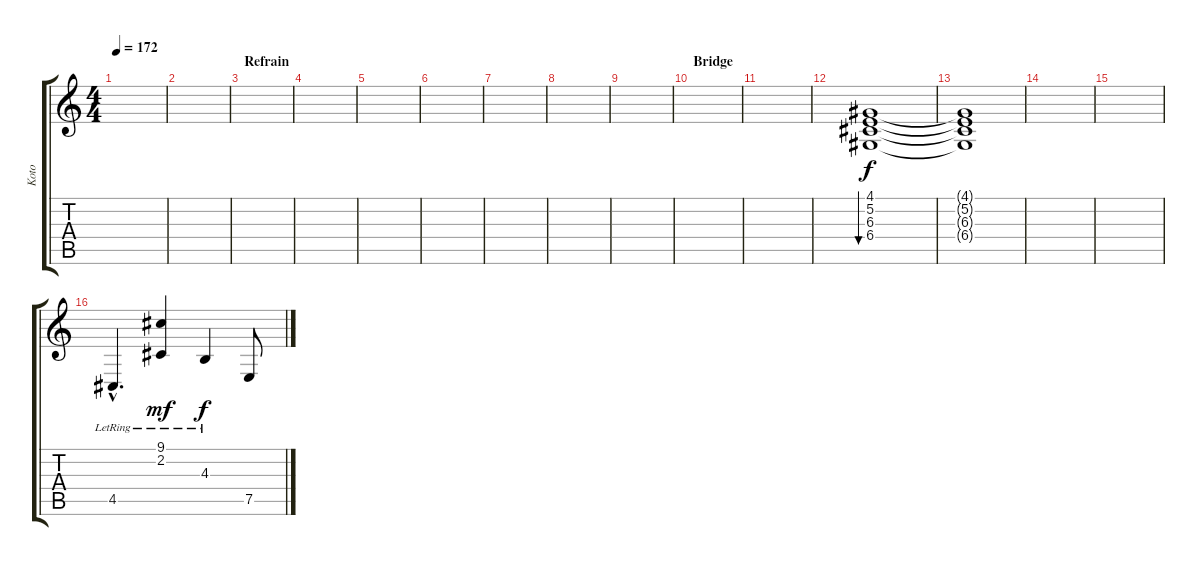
\track ("Koto" "Koto") {instrument koto}
\staff {score tabs}
\tuning (E4 B3 G3 D3 A2 E2) {hide}
\ts (4 4)
\tempo 172
\clef g2
\ks c
|
|
\section ("" "Refrain")
|
|
|
|
|
|
|
\section ("" "Bridge")
|
|
(4.1 5.2 6.3 6.4).1{bu 480} |
(4.1{t} 5.2{t} 6.3{t} 6.4{t}).1 |
|
|
4.5{hac lr}.4{d} (9.1{lr} 2.2{lr}).4{dy mf} 4.3{lr}.4{dy f} 7.5.8
